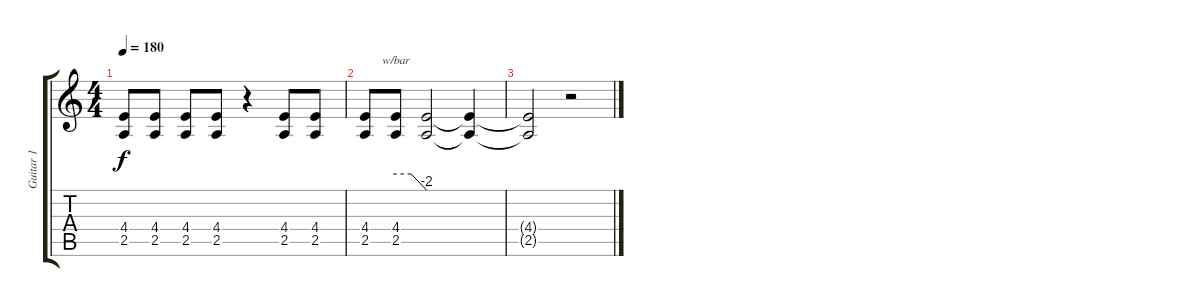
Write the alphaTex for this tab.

\track ("Guitar 1" "Guitar 1") {instrument distortionguitar}
\staff {score tabs}
\tuning (D4 A3 F3 C3 G2 C2) {hide}
\ts (4 4)
\tempo 180
\clef g2
\ks c
(4.4 2.5).8{dy f} (4.4 2.5).8 (4.4 2.5).8 (4.4 2.5).8 r.4 (4.4 2.5).8 (4.4 2.5).8 |
(4.4 2.5).8 (4.4 2.5).8{tbe (custom default 0 0 30 0 60 -8)} (4.4{t} 2.5{t}).2 (4.4{t} 2.5{t}).4 |
(4.4{t} 2.5{t}).2 r.2
